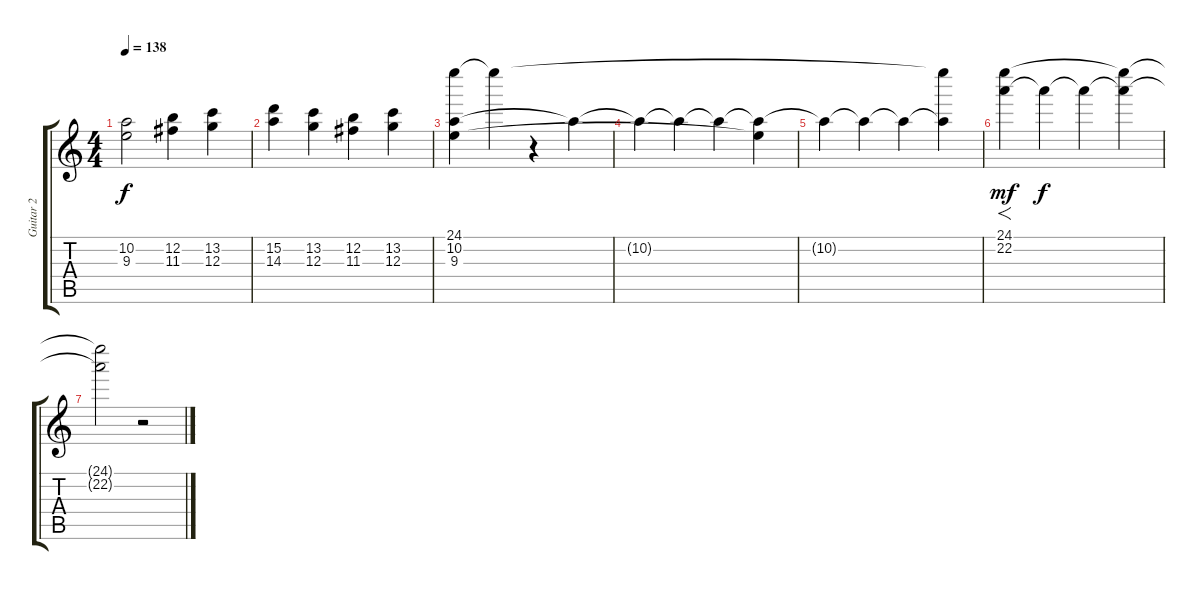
\track ("Guitar 2" "Guitar 2") {instrument distortionguitar}
\staff {score tabs}
\tuning (E4 B3 G3 D3 A2 E2) {hide}
\ts (4 4)
\tempo 138
\clef g2
\ks c
(10.2 9.3).2{dy f} (12.2 11.3).4 (13.2 12.3).4 |
(15.2 14.3).4 (13.2 12.3).4 (12.2 11.3).4 (13.2 12.3).4 |
(24.1 10.2 9.3).4 24.1{t}.4 r.4 10.2{t}.4 |
10.2{t}.4 10.2{t}.4 10.2{t}.4 (10.2{t} 9.3{t}).4 |
10.2{t}.4 10.2{t}.4 10.2{t}.4 (24.1{t} 10.2{t}).4 |
(24.1 22.2).4{f dy mf} 22.2{t}.4{dy f} 22.2{t}.4 (24.1{t} 22.2{t}).4 |
(24.1{t} 22.2{t}).2 r.2
